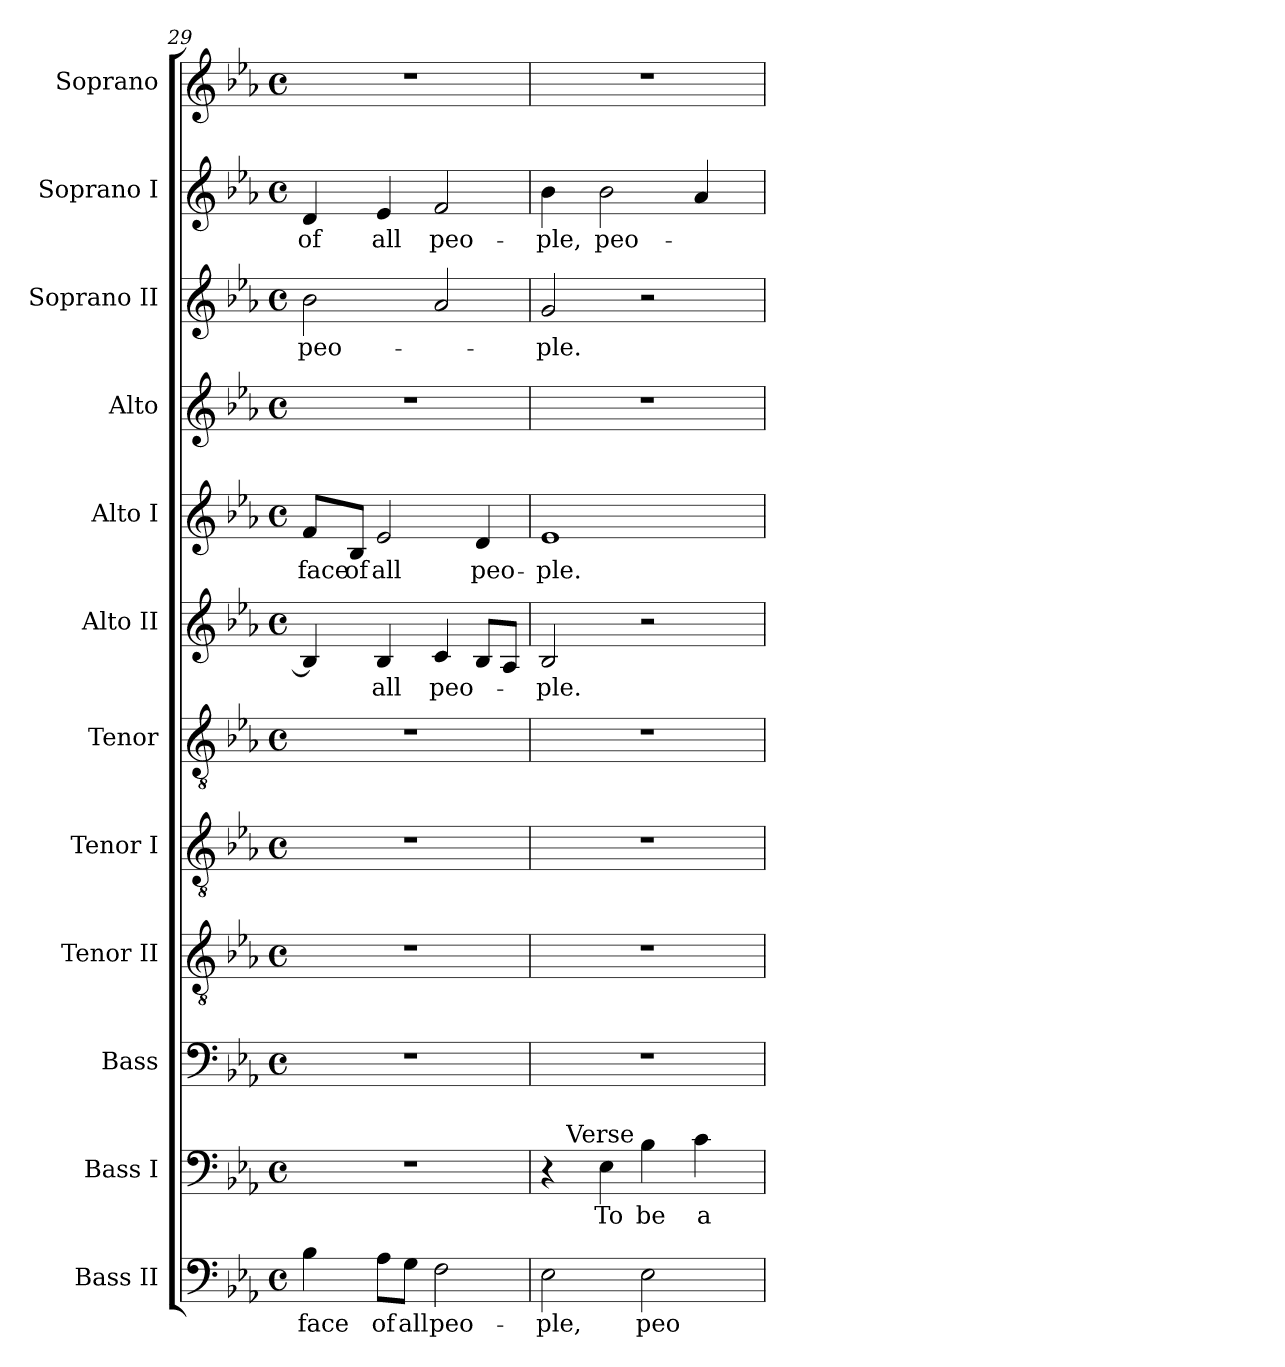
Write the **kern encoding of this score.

**kern	**text	**kern	**text	**kern	**kern	**kern	**kern	**kern	**text	**kern	**text	**kern	**kern	**text	**kern	**text	**kern
*part12	*part12	*part11	*part11	*part10	*part9	*part8	*part7	*part6	*part6	*part5	*part5	*part4	*part3	*part3	*part2	*part2	*part1
*staff12	*staff12	*staff11	*staff11	*staff10	*staff9	*staff8	*staff7	*staff6	*staff6	*staff5	*staff5	*staff4	*staff3	*staff3	*staff2	*staff2	*staff1
*I"Bass II	*	*I"Bass I	*	*I"Bass	*I"Tenor II	*I"Tenor I	*I"Tenor	*I"Alto II	*	*I"Alto I	*	*I"Alto	*I"Soprano II	*	*I"Soprano I	*	*I"Soprano
*I'BII	*	*I'BI	*	*I'B	*I'TII	*I'TI	*I'T	*I'AII	*	*I'AI	*	*I'A	*I'SII	*	*I'SI	*	*I'S
!!LO:PB:g=z
*clefF4	*	*clefF4	*	*clefF4	*clefGv2	*clefGv2	*clefGv2	*clefG2	*	*clefG2	*	*clefG2	*clefG2	*	*clefG2	*	*clefG2
*ITrd7c12	*	*	*	*ITrd7c12	*ITrd7c12	*ITrd7c12	*ITrd7c12	*	*	*	*	*	*	*	*	*	*
*k[b-e-a-]	*	*k[b-e-a-]	*	*k[b-e-a-]	*k[b-e-a-]	*k[b-e-a-]	*k[b-e-a-]	*k[b-e-a-]	*	*k[b-e-a-]	*	*k[b-e-a-]	*k[b-e-a-]	*	*k[b-e-a-]	*	*k[b-e-a-]
*E-:	*	*E-:	*	*E-:	*E-:	*E-:	*E-:	*E-:	*	*E-:	*	*E-:	*E-:	*	*E-:	*	*E-:
*M4/4	*	*M4/4	*	*M4/4	*M4/4	*M4/4	*M4/4	*M4/4	*	*M4/4	*	*M4/4	*M4/4	*	*M4/4	*	*M4/4
*met(c)	*	*met(c)	*	*met(c)	*met(c)	*met(c)	*met(c)	*met(c)	*	*met(c)	*	*met(c)	*met(c)	*	*met(c)	*	*met(c)
=29	=29	=29	=29	=29	=29	=29	=29	=29	=29	=29	=29	=29	=29	=29	=29	=29	=29
!	!LO:LY:b:color=#000000	!	!	!	!	!	!	!	!	!	!	!	!	!	!	!	!
!	!	!	!	!	!	!	!	!	!	!	!LO:LY:b:color=#000000	!	!	!	!	!	!
!	!	!	!	!	!	!	!	!	!	!	!	!	!	!LO:LY:b:color=#000000	!	!	!
!	!	!	!	!	!	!	!	!	!	!	!	!	!	!	!	!LO:LY:b:color=#000000	!
4BB-i\	face	1r	.	1r	1r	1r	1r	4B-i/]	.	8fi/L	face	1r	2b-i\	peo-	4di/	of	1r
!	!	!	!	!	!	!	!	!	!	!	!LO:LY:b:color=#000000	!	!	!	!	!	!
.	.	.	.	.	.	.	.	.	.	8B-i/J	of	.	.	.	.	.	.
!	!LO:LY:b:color=#000000	!	!	!	!	!	!	!	!	!	!	!	!	!	!	!	!
!	!	!	!	!	!	!	!	!	!LO:LY:b:color=#000000	!	!	!	!	!	!	!	!
!	!	!	!	!	!	!	!	!	!	!	!LO:LY:b:color=#000000	!	!	!	!	!	!
!	!	!	!	!	!	!	!	!	!	!	!	!	!	!	!	!LO:LY:b:color=#000000	!
8AA-i\L	of	.	.	.	.	.	.	4B-i/	all	2e-i/	all	.	.	.	4e-i/	all	.
!	!LO:LY:b:color=#000000	!	!	!	!	!	!	!	!	!	!	!	!	!	!	!	!
8GGi\J	all	.	.	.	.	.	.	.	.	.	.	.	.	.	.	.	.
!	!LO:LY:b:color=#000000	!	!	!	!	!	!	!	!	!	!	!	!	!	!	!	!
!	!	!	!	!	!	!	!	!	!LO:LY:b:color=#000000	!	!	!	!	!	!	!	!
!	!	!	!	!	!	!	!	!	!	!	!	!	!	!	!	!LO:LY:b:color=#000000	!
2FFi\	peo-	.	.	.	.	.	.	4ci/	peo-	.	.	.	2a-i/	.	2fi/	peo-	.
!	!	!	!	!	!	!	!	!	!	!	!LO:LY:b:color=#000000	!	!	!	!	!	!
.	.	.	.	.	.	.	.	8B-i/L	.	4di/	peo-	.	.	.	.	.	.
.	.	.	.	.	.	.	.	8A-i/J	.	.	.	.	.	.	.	.	.
=30	=30	=30	=30	=30	=30	=30	=30	=30	=30	=30	=30	=30	=30	=30	=30	=30	=30
!	!LO:LY:b:color=#000000	!	!	!	!	!	!	!	!	!	!	!	!	!	!	!	!
!	!	!	!	!	!	!	!	!	!LO:LY:b:color=#000000	!	!	!	!	!	!	!	!
!	!	!	!	!	!	!	!	!	!	!	!LO:LY:b:color=#000000	!	!	!	!	!	!
!	!	!	!	!	!	!	!	!	!	!	!	!	!	!LO:LY:b:color=#000000	!	!	!
!	!	!	!	!	!	!	!	!	!	!	!	!	!	!	!	!LO:LY:b:color=#000000	!
*	*	*^	*	*	*	*	*	*	*	*	*	*	*	*	*	*	*
2EE-i\	-ple,	4r	16ryy	.	1r	1r	1r	1r	2B-i/	-ple.	1e-i	-ple.	1r	2gi/	-ple.	4b-i\	-ple,	1r
.	.	.	128ryy	.	.	.	.	.	.	.	.	.	.	.	.	.	.	.
.	.	.	512ryy	.	.	.	.	.	.	.	.	.	.	.	.	.	.	.
!	!	!	!LO:TX:a:t=Verse	!	!	!	!	!	!	!	!	!	!	!	!	!	!	!
.	.	.	2ryy	.	.	.	.	.	.	.	.	.	.	.	.	.	.	.
!	!	!	!	!LO:LY:b:color=#000000	!	!	!	!	!	!	!	!	!	!	!	!	!	!
!	!	!	!	!	!	!	!	!	!	!	!	!	!	!	!	!	!LO:LY:b:color=#000000	!
.	.	4E-i\	.	To	.	.	.	.	.	.	.	.	.	.	.	2b-i\	peo-	.
!	!LO:LY:b:color=#000000	!	!	!	!	!	!	!	!	!	!	!	!	!	!	!	!	!
!	!	!	!	!LO:LY:b:color=#000000	!	!	!	!	!	!	!	!	!	!	!	!	!	!
2EE-i\	peo-	4B-i\	.	be	.	.	.	.	2r	.	.	.	.	2r	.	.	.	.
.	.	.	4ryy	.	.	.	.	.	.	.	.	.	.	.	.	.	.	.
!	!	!	!	!LO:LY:b:color=#000000	!	!	!	!	!	!	!	!	!	!	!	!	!	!
.	.	4ci\	.	a	.	.	.	.	.	.	.	.	.	.	.	4a-i/	.	.
.	.	.	8ryy	.	.	.	.	.	.	.	.	.	.	.	.	.	.	.
.	.	.	32ryy	.	.	.	.	.	.	.	.	.	.	.	.	.	.	.
.	.	.	64ryy	.	.	.	.	.	.	.	.	.	.	.	.	.	.	.
.	.	.	256.ryy	.	.	.	.	.	.	.	.	.	.	.	.	.	.	.
*	*	*v	*v	*	*	*	*	*	*	*	*	*	*	*	*	*	*	*
=	=	=	=	=	=	=	=	=	=	=	=	=	=	=	=	=	=
*-	*-	*-	*-	*-	*-	*-	*-	*-	*-	*-	*-	*-	*-	*-	*-	*-	*-
